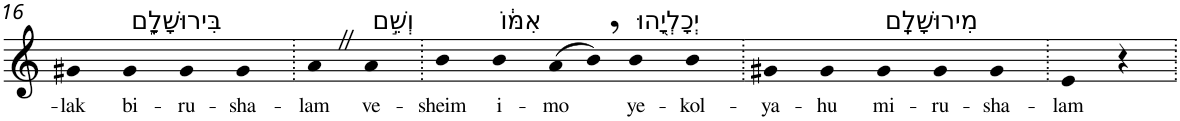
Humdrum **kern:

**kern	**text
*part1	*part1
*staff1	*staff1
*I"Piano	*
*I'Pno	*
!!LO:PB:g=z
*clefG2	*
*k[]	*
=16	=16
!	!LO:LY:b
4g#X	-lak
!LO:TX:a:t=בִּירוּשָׁלִָ֑ם	!
!	!LO:LY:b
4g#	bi-
!	!LO:LY:b
4g#	-ru-
!	!LO:LY:b
4g#	-sha-
=17.	=17.
!	!LO:LY:b
4aZ	-lam
!LO:TX:a:t=וְשֵׁ֣ם	!
!	!LO:LY:b
4a	ve-
=18.	=18.
!	!LO:LY:b
4b	-sheim
!LO:TX:a:t=אִמּ֔וֹ	!
!	!LO:LY:b
4b	i-
!	!LO:LY:b
(>8a	-mo
8b,)	.
!LO:TX:a:t=יְכָלְיָ֖הוּ	!
!	!LO:LY:b
4b	ye-
!	!LO:LY:b
4b	-kol-
=19.	=19.
!	!LO:LY:b
4g#X	-ya-
!	!LO:LY:b
4g#	-hu
!LO:TX:a:t=מִירוּשָׁלִָֽם	!
!	!LO:LY:b
4g#	mi-
!	!LO:LY:b
4g#	-ru-
!	!LO:LY:b
4g#	-sha-
=20.	=20.
!	!LO:LY:b
4e	-lam
4r	.
=.	=.
*-	*-
